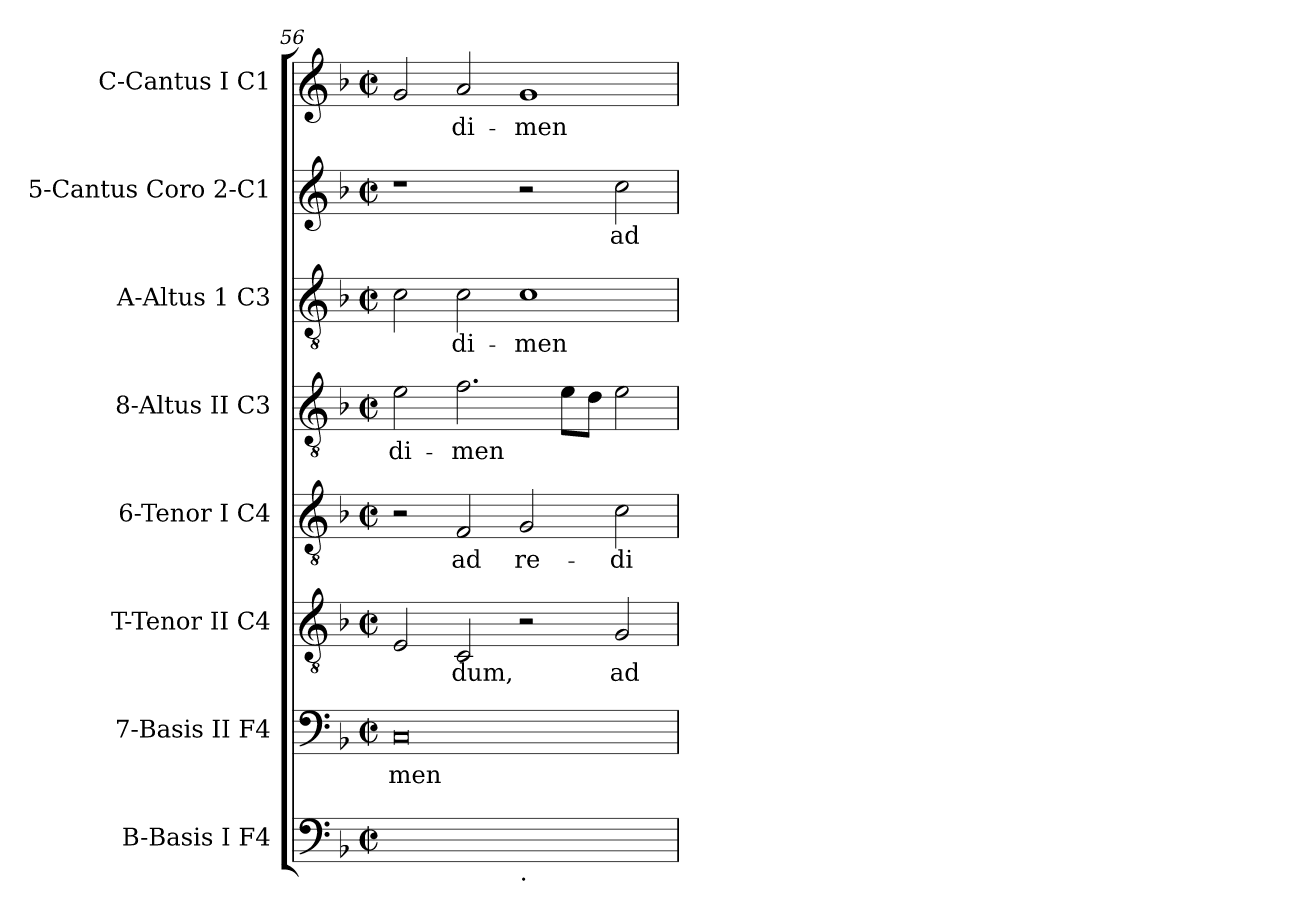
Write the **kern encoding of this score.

**kern	**kern	**text	**kern	**text	**kern	**text	**kern	**text	**kern	**text	**kern	**text	**kern	**text
*part8	*part7	*part7	*part6	*part6	*part5	*part5	*part4	*part4	*part3	*part3	*part2	*part2	*part1	*part1
*staff8	*staff7	*staff7	*staff6	*staff6	*staff5	*staff5	*staff4	*staff4	*staff3	*staff3	*staff2	*staff2	*staff1	*staff1
*I"B-Basis I  F4	*I"7-Basis II  F4	*	*I"T-Tenor II  C4	*	*I"6-Tenor I  C4	*	*I"8-Altus II  C3	*	*I"A-Altus 1  C3	*	*I"5-Cantus  Coro 2-C1	*	*I"C-Cantus I  C1	*
*I'B	*	*	*I'T	*	*	*	*	*	*I'A	*	*	*	*I'C	*
!!LO:PB:g=z
*clefF4	*clefF4	*	*clefGv2	*	*clefGv2	*	*clefGv2	*	*clefGv2	*	*clefG2	*	*clefG2	*
*k[b-]	*k[b-]	*	*k[b-]	*	*k[b-]	*	*k[b-]	*	*k[b-]	*	*k[b-]	*	*k[b-]	*
*F:	*F:	*	*F:	*	*F:	*	*F:	*	*F:	*	*F:	*	*F:	*
*M2/2	*M2/2	*	*M2/2	*	*M2/2	*	*M2/2	*	*M2/2	*	*M2/2	*	*M2/2	*
*met(c|)	*met(c|)	*	*met(c|)	*	*met(c|)	*	*met(c|)	*	*met(c|)	*	*met(c|)	*	*met(c|)	*
=56	=56	=56	=56	=56	=56	=56	=56	=56	=56	=56	=56	=56	=56	=56
!	!	!LO:LY:b:cj	!	!LO:LY:b:cj	!	!	!	!LO:LY:b:cj	!	!LO:LY:b:cj	!	!	!	!LO:LY:b:cj
1ryy	0C	-men-	2E/	--	2r	.	2e\	-di-	2c\	--	1r	.	2g/	--
!	!	!	!	!LO:LY:b:cj	!	!LO:LY:b:cj	!	!LO:LY:b:cj	!	!LO:LY:b:cj	!	!	!	!LO:LY:b:cj
.	.	.	2C/	-dum,	2F/	ad	2.f\	-men-	2c\	-di-	.	.	2a/	-di-
!LO:TX:b:t=.	!	!	!	!	!	!	!	!	!	!	!	!	!	!
!	!	!	!	!	!	!LO:LY:b:cj	!	!	!	!LO:LY:b:cj	!	!	!	!LO:LY:b:cj
1ryy	.	.	2r	.	2G/	re-	.	.	1c	-men-	2r	.	1g	-men-
!	!	!	!	!	!	!	!	!LO:LY:b:cj	!	!	!	!	!	!
.	.	.	.	.	.	.	8e\L	--	.	.	.	.	.	.
!	!	!	!	!	!	!	!	!LO:LY:b:cj	!	!	!	!	!	!
.	.	.	.	.	.	.	8d\J	--	.	.	.	.	.	.
!	!	!	!	!LO:LY:b:cj	!	!LO:LY:b:cj	!	!LO:LY:b:cj	!	!	!	!LO:LY:b:cj	!	!
.	.	.	2G/	ad	2c\	-di-	2e\	--	.	.	2cc\	ad	.	.
=	=	=	=	=	=	=	=	=	=	=	=	=	=	=
*-	*-	*-	*-	*-	*-	*-	*-	*-	*-	*-	*-	*-	*-	*-
